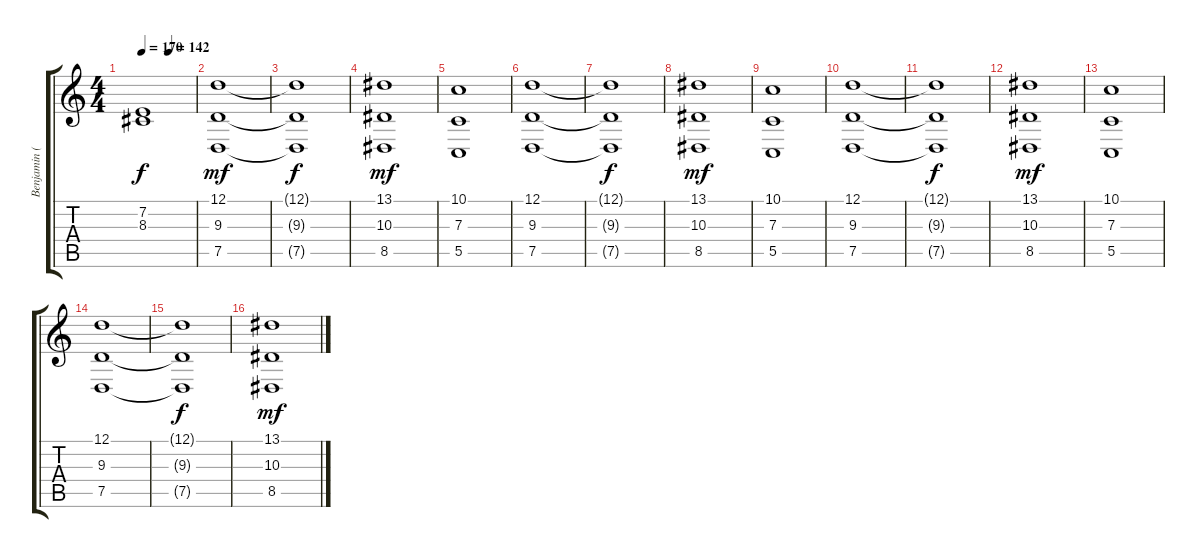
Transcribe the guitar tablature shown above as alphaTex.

\track ("Benjamin (KeybChoir)" "Benjamin (") {instrument pad4choir}
\staff {score tabs}
\tuning (D4 A3 F3 C3 G2 D2) {hide}
\ts (4 4)
\tempo 170
\tempo (142 0.5)
\clef g2
\ks c
(7.2{t} 8.3{t}).1{dy f} |
(12.1 9.3 7.5).1{dy mf} |
(12.1{t} 9.3{t} 7.5{t}).1{dy f} |
(13.1 10.3 8.5).1{dy mf} |
(10.1 7.3 5.5).1 |
(12.1 9.3 7.5).1 |
(12.1{t} 9.3{t} 7.5{t}).1{dy f} |
(13.1 10.3 8.5).1{dy mf} |
(10.1 7.3 5.5).1 |
(12.1 9.3 7.5).1 |
(12.1{t} 9.3{t} 7.5{t}).1{dy f} |
(13.1 10.3 8.5).1{dy mf} |
(10.1 7.3 5.5).1 |
(12.1 9.3 7.5).1 |
(12.1{t} 9.3{t} 7.5{t}).1{dy f} |
(13.1 10.3 8.5).1{dy mf}
